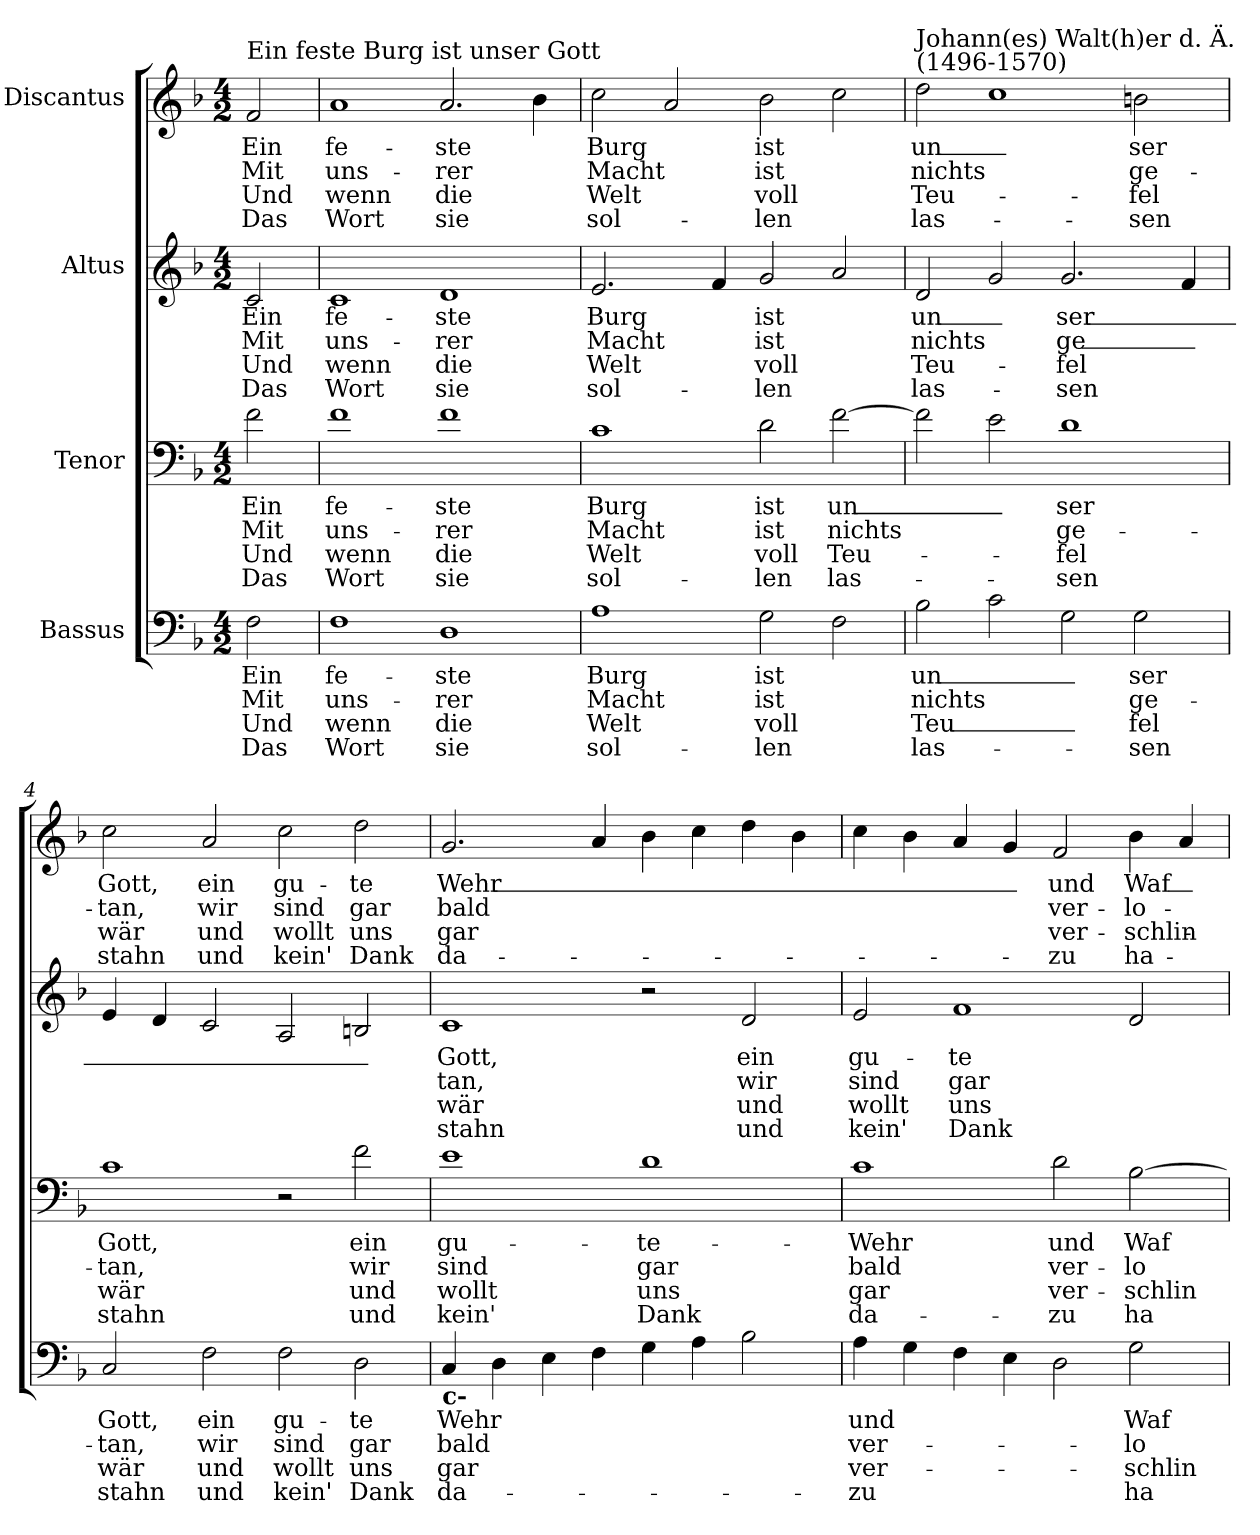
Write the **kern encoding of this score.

**kern	**text	**text	**text	**text	**kern	**text	**text	**text	**text	**kern	**text	**text	**text	**text	**kern	**text	**text	**text	**text
*part4	*part4	*part4	*part4	*part4	*part3	*part3	*part3	*part3	*part3	*part2	*part2	*part2	*part2	*part2	*part1	*part1	*part1	*part1	*part1
*staff4	*staff4	*staff4	*staff4	*staff4	*staff3	*staff3	*staff3	*staff3	*staff3	*staff2	*staff2	*staff2	*staff2	*staff2	*staff1	*staff1	*staff1	*staff1	*staff1
*I"Bassus	*	*	*	*	*I"Tenor	*	*	*	*	*I"Altus	*	*	*	*	*I"Discantus	*	*	*	*
*clefF4	*	*	*	*	*clefF4	*	*	*	*	*clefG2	*	*	*	*	*clefG2	*	*	*	*
*k[b-]	*	*	*	*	*k[b-]	*	*	*	*	*k[b-]	*	*	*	*	*k[b-]	*	*	*	*
*F:	*	*	*	*	*F:	*	*	*	*	*F:	*	*	*	*	*F:	*	*	*	*
*M4/2	*	*	*	*	*M4/2	*	*	*	*	*M4/2	*	*	*	*	*M4/2	*	*	*	*
=	=	=	=	=	=	=	=	=	=	=	=	=	=	=	=	=	=	=	=
!	!	!	!	!	!	!	!	!	!	!	!	!	!	!	!LO:TX:a:t=Ein feste Burg ist unser Gott	!	!	!	!
!	!LO:LY:b	!LO:LY:b	!LO:LY:b	!LO:LY:b	!	!LO:LY:b	!LO:LY:b	!LO:LY:b	!LO:LY:b	!	!LO:LY:b	!LO:LY:b	!LO:LY:b	!LO:LY:b	!	!LO:LY:b	!LO:LY:b	!LO:LY:b	!LO:LY:b
2F	Ein	Mit	Und	Das	2f	Ein	Mit	Und	Das	2c	Ein	Mit	Und	Das	2f	Ein	Mit	Und	Das
=1	=1	=1	=1	=1	=1	=1	=1	=1	=1	=1	=1	=1	=1	=1	=1	=1	=1	=1	=1
!	!LO:LY:b	!LO:LY:b	!LO:LY:b	!LO:LY:b	!	!LO:LY:b	!LO:LY:b	!LO:LY:b	!LO:LY:b	!	!LO:LY:b	!LO:LY:b	!LO:LY:b	!LO:LY:b	!	!LO:LY:b	!LO:LY:b	!LO:LY:b	!LO:LY:b
1F	fe-	-uns-	-wenn	Wort	1f	fe-	-uns-	-wenn	Wort	1c	fe-	-uns-	-wenn	Wort	1a	fe-	-uns-	-wenn	Wort
!	!LO:LY:b	!LO:LY:b	!LO:LY:b	!LO:LY:b	!	!LO:LY:b	!LO:LY:b	!LO:LY:b	!LO:LY:b	!	!LO:LY:b	!LO:LY:b	!LO:LY:b	!LO:LY:b	!	!LO:LY:b	!LO:LY:b	!LO:LY:b	!LO:LY:b
1D	ste	rer	die	sie	1f	ste	rer	die	sie	1d	ste	rer	die	sie	2.a	ste	rer	die	sie
.	.	.	.	.	.	.	.	.	.	.	.	.	.	.	4b-	.	.	.	.
=2	=2	=2	=2	=2	=2	=2	=2	=2	=2	=2	=2	=2	=2	=2	=2	=2	=2	=2	=2
!	!LO:LY:b	!LO:LY:b	!LO:LY:b	!LO:LY:b	!	!LO:LY:b	!LO:LY:b	!LO:LY:b	!LO:LY:b	!	!LO:LY:b	!LO:LY:b	!LO:LY:b	!LO:LY:b	!	!LO:LY:b	!LO:LY:b	!LO:LY:b	!LO:LY:b
1A	Burg	Macht	Welt	sol-	1c	Burg	Macht	Welt	sol-	2.e	Burg	Macht	Welt	sol-	2cc	Burg	Macht	Welt	sol-
.	.	.	.	.	.	.	.	.	.	.	.	.	.	.	2a	.	.	.	.
.	.	.	.	.	.	.	.	.	.	4f	.	.	.	.	.	.	.	.	.
!	!LO:LY:b	!LO:LY:b	!LO:LY:b	!LO:LY:b	!	!LO:LY:b	!LO:LY:b	!LO:LY:b	!LO:LY:b	!	!LO:LY:b	!LO:LY:b	!LO:LY:b	!LO:LY:b	!	!LO:LY:b	!LO:LY:b	!LO:LY:b	!LO:LY:b
2G	-ist	ist	voll	len	2d	-ist	ist	voll	len	2g	-ist	ist	voll	len	2b-	-ist	ist	voll	len
!	!	!LO:LY:b	!	!	!	!LO:LY:b	!LO:LY:b	!LO:LY:b	!LO:LY:b	!	!	!	!	!	!	!	!	!	!
2F	.	.	.	.	[2f	un_-	-nichts	Teu-	-las-	2a	.	.	.	.	2cc	.	.	.	.
=3	=3	=3	=3	=3	=3	=3	=3	=3	=3	=3	=3	=3	=3	=3	=3	=3	=3	=3	=3
!	!	!	!	!	!	!	!	!	!	!	!	!	!	!	!LO:TX:a:t=Johann(es) Walt(h)er d. Ä.\n(1496-1570)	!	!	!	!
!	!LO:LY:b	!LO:LY:b	!LO:LY:b	!LO:LY:b	!	!	!	!	!	!	!LO:LY:b	!LO:LY:b	!LO:LY:b	!LO:LY:b	!	!LO:LY:b	!LO:LY:b	!LO:LY:b	!LO:LY:b
2B-	un_-	-nichts	Teu_-	-las-	2f]	.	.	.	.	2d	un_-	-nichts	Teu-	-las-	2dd	un_-	-nichts	Teu-	-las-
2c	.	.	.	.	2e	.	.	.	.	2g	.	.	.	.	1cc	.	.	.	.
!	!	!	!	!	!	!LO:LY:b	!LO:LY:b	!LO:LY:b	!LO:LY:b	!	!LO:LY:b	!LO:LY:b	!LO:LY:b	!LO:LY:b	!	!	!	!	!
2G	.	.	.	.	1d	-ser	ge-	-fel	sen	2.g	ser_	ge_	fel	sen	.	.	.	.	.
!	!LO:LY:b	!LO:LY:b	!LO:LY:b	!LO:LY:b	!	!	!	!	!	!	!	!	!	!	!	!LO:LY:b	!LO:LY:b	!LO:LY:b	!LO:LY:b
2G	-ser	ge-	-fel	sen	.	.	.	.	.	.	.	.	.	.	2bn	-ser	ge-	-fel	sen
!	!	!	!	!	!	!	!	!	!	!	!	!LO:LY:b	!	!	!	!	!	!	!
.	.	.	.	.	.	.	.	.	.	4f	.	-	.	.	.	.	.	.	.
=4	=4	=4	=4	=4	=4	=4	=4	=4	=4	=4	=4	=4	=4	=4	=4	=4	=4	=4	=4
!	!LO:LY:b	!LO:LY:b	!LO:LY:b	!LO:LY:b	!	!LO:LY:b	!LO:LY:b	!LO:LY:b	!LO:LY:b	!	!	!	!	!	!	!LO:LY:b	!LO:LY:b	!LO:LY:b	!LO:LY:b
2C	Gott,	tan,	wär	stahn	1c	Gott,	tan,	wär	stahn	4e	.	.	.	.	2cc	Gott,	tan,	wär	stahn
.	.	.	.	.	.	.	.	.	.	4d	.	.	.	.	.	.	.	.	.
!	!LO:LY:b	!LO:LY:b	!LO:LY:b	!LO:LY:b	!	!	!	!	!	!	!	!	!	!	!	!LO:LY:b	!LO:LY:b	!LO:LY:b	!LO:LY:b
2F	ein	wir	und	und	.	.	.	.	.	2c	.	.	.	.	2a	ein	wir	und	und
!	!LO:LY:b	!LO:LY:b	!LO:LY:b	!LO:LY:b	!	!	!	!	!	!	!	!	!	!	!	!LO:LY:b	!LO:LY:b	!LO:LY:b	!LO:LY:b
2F	gu-	-sind	wollt	kein'	2r	.	.	.	.	2A	.	.	.	.	2cc	gu-	-sind	wollt	kein'
!	!LO:LY:b	!LO:LY:b	!LO:LY:b	!LO:LY:b	!	!LO:LY:b	!LO:LY:b	!LO:LY:b	!LO:LY:b	!	!	!	!	!	!	!LO:LY:b	!LO:LY:b	!LO:LY:b	!LO:LY:b
2D	te	gar	uns	Dank	2f	ein	wir	und	und	2Bn	.	.	.	.	2dd	te	gar	uns	Dank
!!LO:LB:g=z
=5	=5	=5	=5	=5	=5	=5	=5	=5	=5	=5	=5	=5	=5	=5	=5	=5	=5	=5	=5
!LO:TX:b:B:t=c-	!	!	!	!	!	!	!	!	!	!	!	!	!	!	!	!	!	!	!
!	!LO:LY:b	!LO:LY:b	!LO:LY:b	!LO:LY:b	!	!LO:LY:b	!LO:LY:b	!LO:LY:b	!LO:LY:b	!	!LO:LY:b	!LO:LY:b	!LO:LY:b	!LO:LY:b	!	!LO:LY:b	!LO:LY:b	!LO:LY:b	!LO:LY:b
4C	Wehr	bald	gar	da-	1e	gu-	-sind	wollt	kein'	1c	Gott,	tan,	wär	stahn	2.g	Wehr_	bald	gar	da-
4D	.	.	.	.	.	.	.	.	.	.	.	.	.	.	.	.	.	.	.
4E	.	.	.	.	.	.	.	.	.	.	.	.	.	.	.	.	.	.	.
4F	.	.	.	.	.	.	.	.	.	.	.	.	.	.	4a	.	.	.	.
!	!	!	!	!	!	!LO:LY:b	!LO:LY:b	!LO:LY:b	!LO:LY:b	!	!	!	!	!	!	!	!	!	!
4G	.	.	.	.	1d	te-	-gar	uns	Dank	2r	.	.	.	.	4b-	.	.	.	.
4A	.	.	.	.	.	.	.	.	.	.	.	.	.	.	4cc	.	.	.	.
!	!	!	!	!	!	!	!	!	!	!	!LO:LY:b	!LO:LY:b	!LO:LY:b	!LO:LY:b	!	!	!	!	!
2B-	.	.	.	.	.	.	.	.	.	2d	ein	wir	und	und	4dd	.	.	.	.
.	.	.	.	.	.	.	.	.	.	.	.	.	.	.	4b-	.	.	.	.
=6	=6	=6	=6	=6	=6	=6	=6	=6	=6	=6	=6	=6	=6	=6	=6	=6	=6	=6	=6
!	!LO:LY:b	!LO:LY:b	!LO:LY:b	!LO:LY:b	!	!LO:LY:b	!LO:LY:b	!LO:LY:b	!LO:LY:b	!	!LO:LY:b	!LO:LY:b	!LO:LY:b	!LO:LY:b	!	!	!	!	!
4A	-und	ver-	-ver-	-zu	1c	Wehr	bald	gar	da-	2e	gu-	-sind	wollt	kein'	4cc	.	.	.	.
4G	.	.	.	.	.	.	.	.	.	.	.	.	.	.	4b-	.	.	.	.
!	!	!	!	!	!	!	!	!	!	!	!LO:LY:b	!LO:LY:b	!LO:LY:b	!LO:LY:b	!	!	!	!	!
4F	.	.	.	.	.	.	.	.	.	1f	te	gar	uns	Dank	4a	.	.	.	.
4E	.	.	.	.	.	.	.	.	.	.	.	.	.	.	4g	.	.	.	.
!	!	!	!	!	!	!LO:LY:b	!LO:LY:b	!LO:LY:b	!LO:LY:b	!	!	!	!	!	!	!LO:LY:b	!LO:LY:b	!LO:LY:b	!LO:LY:b
2D	.	.	.	.	2d	-und	ver-	-ver-	-zu	.	.	.	.	.	2f	-und	ver-	-ver-	-zu
!	!LO:LY:b	!LO:LY:b	!LO:LY:b	!LO:LY:b	!	!LO:LY:b	!LO:LY:b	!LO:LY:b	!LO:LY:b	!	!	!	!	!	!	!LO:LY:b	!LO:LY:b	!LO:LY:b	!LO:LY:b
2G	Waf_-	-lo-	-schlin-	-ha-	[2B-	Waf_-	-lo-	-schlin-	-ha-	2d	.	.	.	.	4b-	Waf_	lo-	-schlin-	-ha-
!	!	!	!	!	!	!	!	!	!	!	!	!	!	!	!	!LO:LY:b	!	!	!
.	.	.	.	.	.	.	.	.	.	.	.	.	.	.	4a	--	.	.	.
=	=	=	=	=	=	=	=	=	=	=	=	=	=	=	=	=	=	=	=
*-	*-	*-	*-	*-	*-	*-	*-	*-	*-	*-	*-	*-	*-	*-	*-	*-	*-	*-	*-
